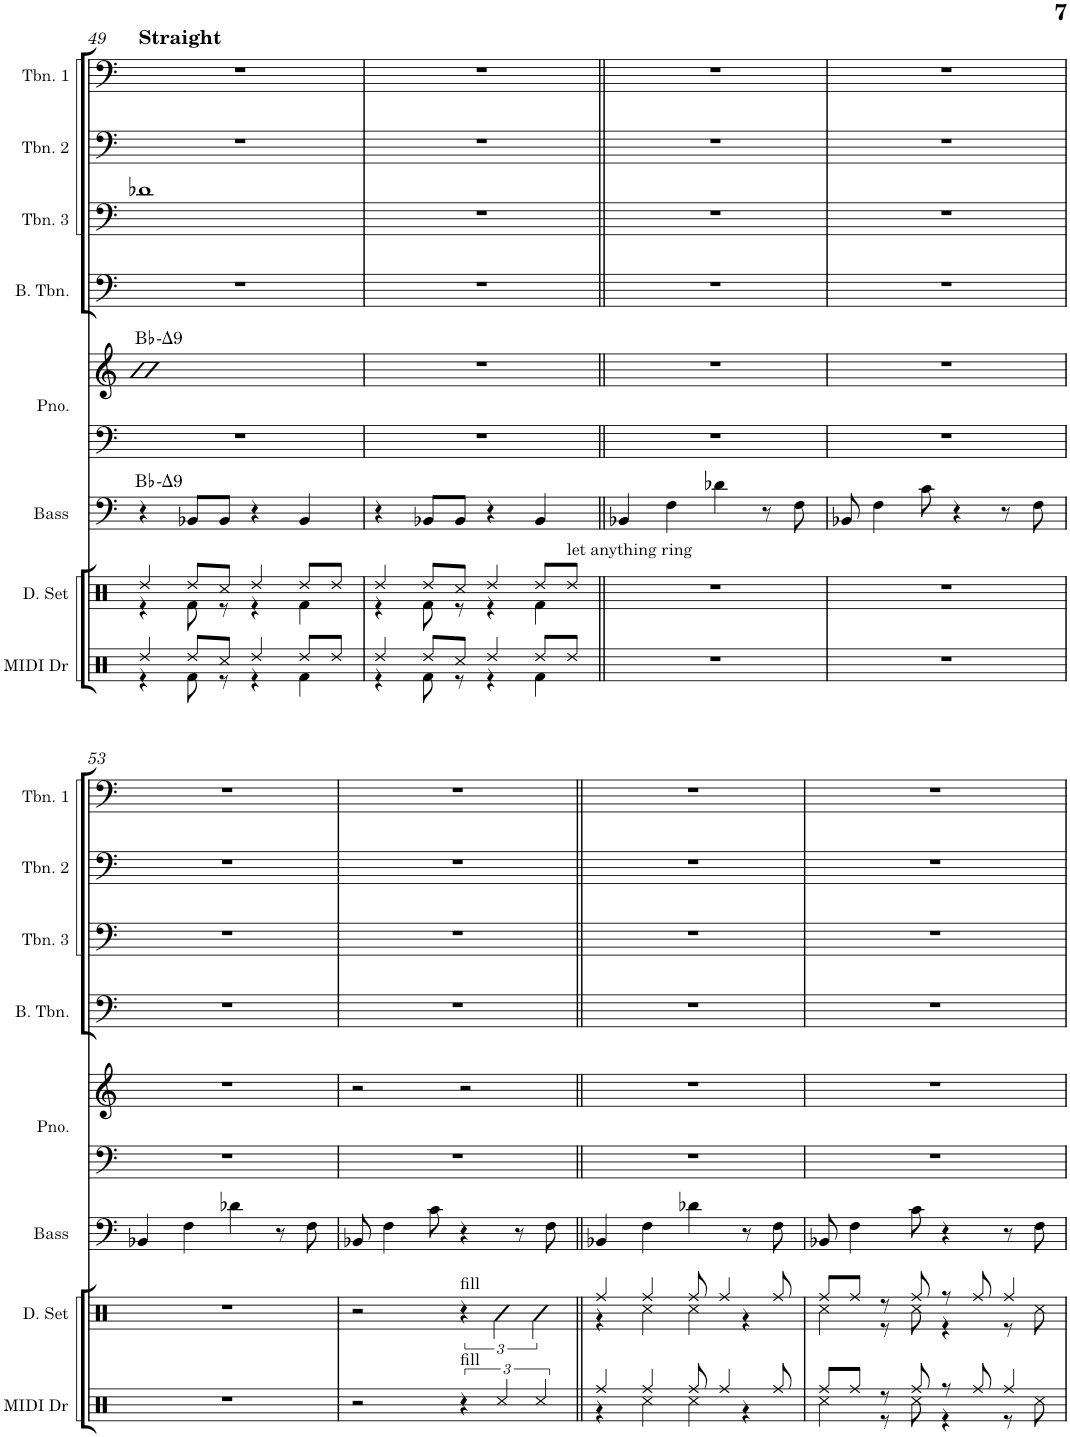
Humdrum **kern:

**kern	**kern	**kern	**harte	**kern	**kern	**harte	**kern	**kern	**kern	**kern
*part8	*part7	*part6	*part6	*part5	*part5	*part5	*part4	*part3	*part2	*part1
*staff9	*staff8	*staff7	*	*staff6	*staff5	*	*staff4	*staff3	*staff2	*staff1
*I"MIDI Drums	*I"Drumset	*I"Acoustic Bass	*	*I"Piano	*	*	*I"Bass Trombone	*I"Trombone 3	*I"Trombone 2	*I"Trombone 1
*I'MIDI Dr	*I'D. Set	*I'Bass	*	*I'Pno.	*	*	*I'B. Tbn.	*I'Tbn. 3	*I'Tbn. 2	*I'Tbn. 1
!!LO:PB:g=z
*clefX	*clefX	*clefF4	*	*clefF4	*clefG2	*	*clefF4	*clefF4	*clefF4	*clefF4
*	*	*Trd7c12	*	*	*	*	*	*	*	*
*k[]	*k[]	*k[]	*	*k[]	*k[]	*	*k[]	*k[]	*k[]	*k[]
*M4/4	*M4/4	*M4/4	*	*M4/4	*M4/4	*	*M4/4	*M4/4	*M4/4	*M4/4
=49	=49	=49	=49	=49	=49	=49	=49	=49	=49	=49
*^	*^	*	*	*	*	*	*	*	*	*
!	!	!	!	!	!LO:H:kt=t7	!	!	!LO:H:kt=t7	!	!	!	!LO:TX:a:B:t=Straight
4Rdd/	4r	4Rdd/	4r	4r	Bb:minmaj7(9)	1r	1cc	Bb:minmaj7(9)	1r	1d-X	1r	1r
8Rdd/L	8Rf\	8Rdd/L	8Rf\	8BB-X/L	.	.	.	.	.	.	.	.
8Rcc/J	8r	8Rcc/J	8r	8BB-/J	.	.	.	.	.	.	.	.
4Rdd/	4r	4Rdd/	4r	4r	.	.	.	.	.	.	.	.
8Rdd/L	4Rf\	8Rdd/L	4Rf\	4BB-/	.	.	.	.	.	.	.	.
8Rdd/J	.	8Rdd/J	.	.	.	.	.	.	.	.	.	.
=50	=50	=50	=50	=50	=50	=50	=50	=50	=50	=50	=50	=50
4Rdd/	4r	4Rdd/	4r	4r	.	1r	1r	.	1r	1r	1r	1r
8Rdd/L	8Rf\	8Rdd/L	8Rf\	8BB-X/L	.	.	.	.	.	.	.	.
8Rcc/J	8r	8Rcc/J	8r	8BB-/J	.	.	.	.	.	.	.	.
4Rdd/	4r	4Rdd/	4r	4r	.	.	.	.	.	.	.	.
8Rdd/L	4Rf\	8Rdd/L	4Rf\	4BB-/	.	.	.	.	.	.	.	.
!	!	!LO:TX:a:t=let anything ring	!	!	!	!	!	!	!	!	!	!
8Rdd/J	.	8Rdd/J	.	.	.	.	.	.	.	.	.	.
*v	*v	*	*	*	*	*	*	*	*	*	*	*
*	*v	*v	*	*	*	*	*	*	*	*	*
=51||	=51||	=51||	=51||	=51||	=51||	=51||	=51||	=51||	=51||	=51||
1r	1r	4BB-X/	.	1r	1r	.	1r	1r	1r	1r
.	.	4F\	.	.	.	.	.	.	.	.
.	.	4d-X\	.	.	.	.	.	.	.	.
.	.	8r	.	.	.	.	.	.	.	.
.	.	8F\	.	.	.	.	.	.	.	.
=52	=52	=52	=52	=52	=52	=52	=52	=52	=52	=52
1r	1r	8BB-X/	.	1r	1r	.	1r	1r	1r	1r
.	.	4F\	.	.	.	.	.	.	.	.
.	.	8c\	.	.	.	.	.	.	.	.
.	.	4r	.	.	.	.	.	.	.	.
.	.	8r	.	.	.	.	.	.	.	.
.	.	8F\	.	.	.	.	.	.	.	.
!!LO:LB:g=z
=53	=53	=53	=53	=53	=53	=53	=53	=53	=53	=53
1r	1r	4BB-X/	.	1r	1r	.	1r	1r	1r	1r
.	.	4F\	.	.	.	.	.	.	.	.
.	.	4d-X\	.	.	.	.	.	.	.	.
.	.	8r	.	.	.	.	.	.	.	.
.	.	8F\	.	.	.	.	.	.	.	.
=54	=54	=54	=54	=54	=54	=54	=54	=54	=54	=54
2r	2r	8BB-X/	.	1r	2r	.	1r	1r	1r	1r
.	.	4F\	.	.	.	.	.	.	.	.
.	.	8c\	.	.	.	.	.	.	.	.
!	!LO:TX:a:t=fill	!	!	!	!	!	!	!	!	!
!LO:TX:a:t=fill	!	!	!	!	!	!	!	!	!	!
6r	6r	4r	.	.	2r	.	.	.	.	.
6Rcc/	6R\	.	.	.	.	.	.	.	.	.
.	.	8r	.	.	.	.	.	.	.	.
6Rcc/	6R\	.	.	.	.	.	.	.	.	.
.	.	8F\	.	.	.	.	.	.	.	.
=55||	=55||	=55||	=55||	=55||	=55||	=55||	=55||	=55||	=55||	=55||
*^	*^	*	*	*	*	*	*	*	*	*
4Rff/	4r	4Rff/	4r	4BB-X/	.	1r	1r	.	1r	1r	1r	1r
4Rff/	4Rcc\	4Rff/	4Rcc\	4F\	.	.	.	.	.	.	.	.
8Rff/	4Rcc\	8Rff/	4Rcc\	4d-X\	.	.	.	.	.	.	.	.
4Rff/	.	4Rff/	.	.	.	.	.	.	.	.	.	.
.	4r	.	4r	8r	.	.	.	.	.	.	.	.
8Rff/	.	8Rff/	.	8F\	.	.	.	.	.	.	.	.
=56	=56	=56	=56	=56	=56	=56	=56	=56	=56	=56	=56	=56
8Rff/L	4Rcc\	8Rff/L	4Rcc\	8BB-X/	.	1r	1r	.	1r	1r	1r	1r
8Rff/J	.	8Rff/J	.	4F\	.	.	.	.	.	.	.	.
8r	8r	8r	8r	.	.	.	.	.	.	.	.	.
8Rff/	8Rcc\	8Rff/	8Rcc\	8c\	.	.	.	.	.	.	.	.
8r	4r	8r	4r	4r	.	.	.	.	.	.	.	.
8Rff/	.	8Rff/	.	.	.	.	.	.	.	.	.	.
4Rff/	8r	4Rff/	8r	8r	.	.	.	.	.	.	.	.
.	8Rcc\	.	8Rcc\	8F\	.	.	.	.	.	.	.	.
*v	*v	*	*	*	*	*	*	*	*	*	*	*
*	*v	*v	*	*	*	*	*	*	*	*	*
=	=	=	=	=	=	=	=	=	=	=
*-	*-	*-	*-	*-	*-	*-	*-	*-	*-	*-
